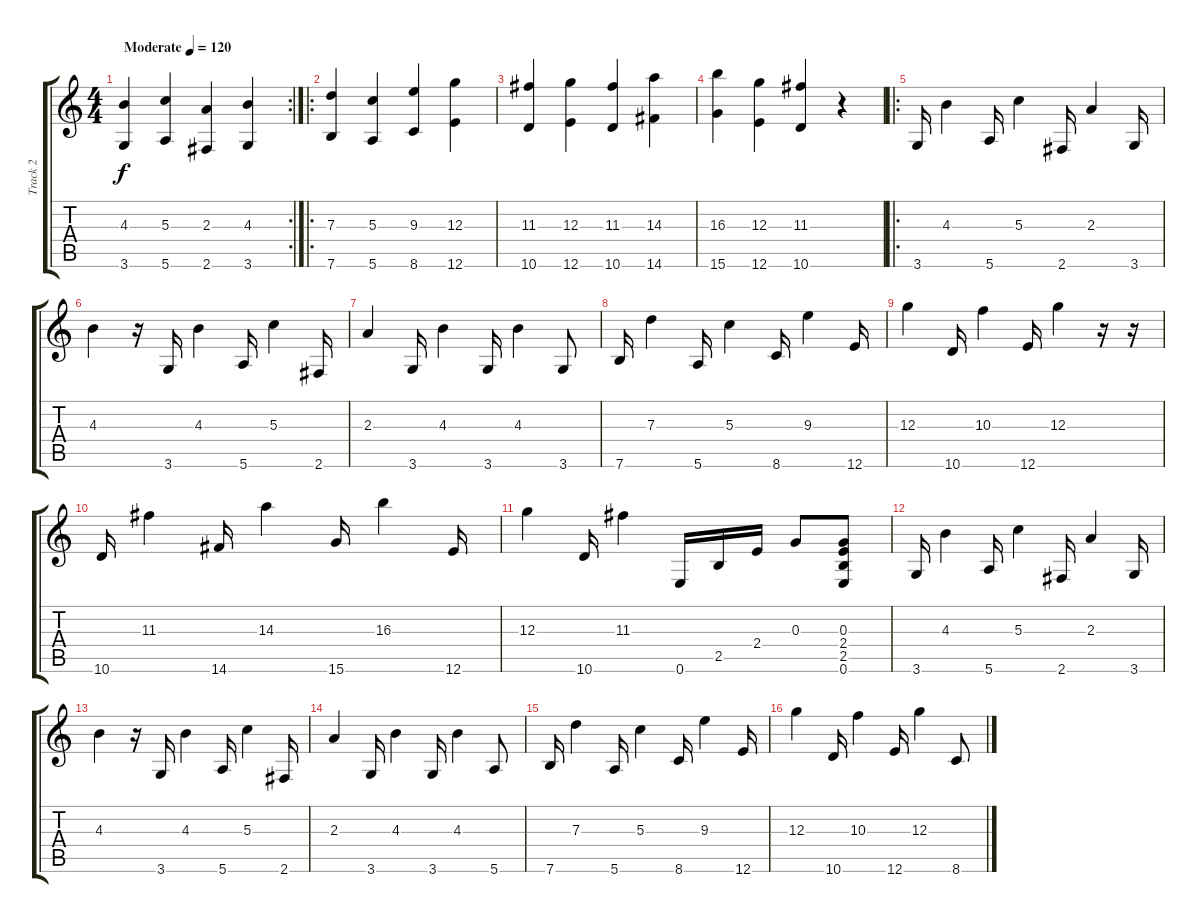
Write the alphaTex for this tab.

\track ("Track 2" "Track 2") {instrument acousticguitarnylon}
\staff {score tabs}
\tuning (E4 B3 G3 D3 A2 E2) {hide}
\rc 2
\ts (4 4)
\tempo (120 "Moderate")
\clef g2
\ks c
(4.3 3.6).4{dy f instrument acousticguitarnylon} (5.3 5.6).4 (2.3 2.6).4 (4.3 3.6).4 |
\ro
(7.3 7.6).4 (5.3 5.6).4 (9.3 8.6).4 (12.3 12.6).4 |
(11.3 10.6).4 (12.3 12.6).4 (11.3 10.6).4 (14.3 14.6).4 |
(16.3 15.6).4 (12.3 12.6).4 (11.3 10.6).4 r.4 |
\ro
3.6.16 4.3.4 5.6.16 5.3.4 2.6.16 2.3.4 3.6.16 |
4.3.4 r.16 3.6.16 4.3.4 5.6.16 5.3.4 2.6.16 |
2.3.4 3.6.16 4.3.4 3.6.16 4.3.4 3.6.8 |
7.6.16 7.3.4 5.6.16 5.3.4 8.6.16 9.3.4 12.6.16 |
12.3.4 10.6.16 10.3.4 12.6.16 12.3.4 r.16 r.16 |
10.6.16 11.3.4 14.6.16 14.3.4 15.6.16 16.3.4 12.6.16 |
12.3.4 10.6.16 11.3.4 0.6.16 2.5.16 2.4.16 0.3.8 (0.3 2.4 2.5 0.6).8 |
3.6.16 4.3.4 5.6.16 5.3.4 2.6.16 2.3.4 3.6.16 |
4.3.4 r.16 3.6.16 4.3.4 5.6.16 5.3.4 2.6.16 |
2.3.4 3.6.16 4.3.4 3.6.16 4.3.4 5.6.8 |
7.6.16 7.3.4 5.6.16 5.3.4 8.6.16 9.3.4 12.6.16 |
12.3.4 10.6.16 10.3.4 12.6.16 12.3.4 8.6.8
